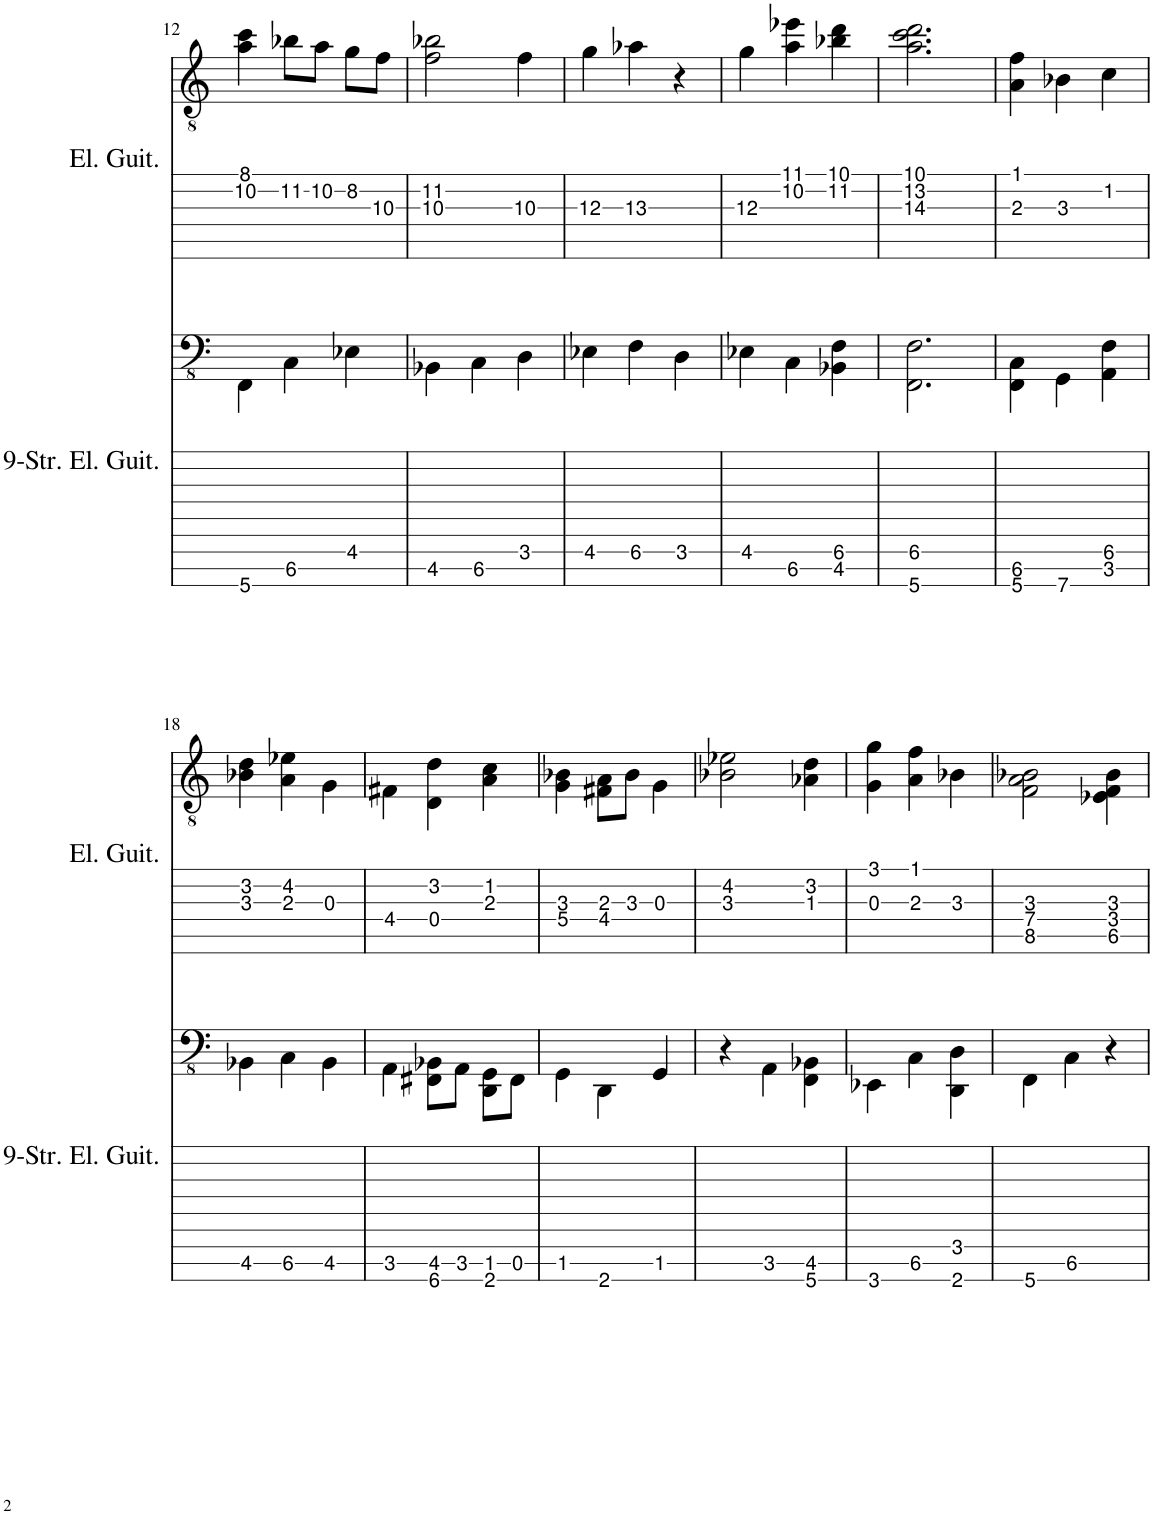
**kern	**kern	**kern	**kern
*part2	*part2	*part1	*part1
*staff4	*staff3	*staff2	*staff1
*I"9-String Electric Guitar	*	*I"Electric Guitar	*
*I'9-Str. El. Guit.	*	*I'El. Guit.	*
!!LO:PB:g=z
*	*clefFv4	*	*clefGv2
*k[]	*k[]	*k[]	*k[]
*M3/4	*M3/4	*M3/4	*M3/4
=12	=12	=12	=12
4FFF	4FFF\	4a 4cc	4a\ 4cc\
4CC	4CC\	8b-L	8b-X\L
.	.	8aJ	8a\J
4EE-X	4EE-X\	8gL	8g\L
.	.	8fJ	8f\J
=13	=13	=13	=13
4BBB-X	4BBB-X\	2f 2b-	2f\ 2b-X\
4CC	4CC\	.	.
4DD	4DD\	4f	4f\
=14	=14	=14	=14
4EE-X	4EE-X\	4g	4g\
4FF	4FF\	4a-	4a-X\
4DD	4DD\	4r	4r
=15	=15	=15	=15
4EE-X	4EE-X\	4g	4g\
4CC	4CC\	4a 4ee-	4a\ 4ee-X\
4BBB-X 4FF	4BBB-X\ 4FF\	4b- 4dd	4b-X\ 4dd\
=16	=16	=16	=16
2.FFF 2.FF	2.FFF\ 2.FF\	2.a 2.cc 2.dd	2.a\ 2.cc\ 2.dd\
=17	=17	=17	=17
4FFF 4CC	4FFF\ 4CC\	4A 4f	4A\ 4f\
4GGG	4GGG\	4B-	4B-X\
4AAA 4FF	4AAA\ 4FF\	4c	4c\
!!LO:LB:g=z
=18	=18	=18	=18
4BBB-X	4BBB-X\	4B- 4d	4B-X\ 4d\
4CC	4CC\	4A 4e-	4A\ 4e-X\
4BBB-	4BBB-\	4G	4G\
=19	=19	=19	=19
4AAA	4AAA\	4F#	4F#X\
8FFF#X\ 8BBB-X\L	8FFF#X\ 8BBB-X\L	4D 4d	4D\ 4d\
8AAAJ	8AAA\J	.	.
8DDD\ 8GGG\L	8DDD\ 8GGG\L	4A 4c	4A\ 4c\
8FFF#J	8FFF#\J	.	.
=20	=20	=20	=20
4GGG	4GGG\	4G 4B-	4G\ 4B-X\
4DDD	4DDD\	8F#\ 8A\L	8F#X\ 8A\L
.	.	8B-J	8B-\J
4GGG	4GGG/	4G	4G\
=21	=21	=21	=21
4r	4r	2B- 2e-	2B-X\ 2e-X\
4AAA	4AAA\	.	.
4FFF 4BBB-X	4FFF\ 4BBB-X\	4A- 4d	4A-X\ 4d\
=22	=22	=22	=22
4EEE-X	4EEE-X\	4G 4g	4G\ 4g\
4CC	4CC\	4A 4f	4A\ 4f\
4DDD 4DD	4DDD\ 4DD\	4B-	4B-X\
=23	=23	=23	=23
4FFF	4FFF\	2F 2A 2B-	2F\ 2A\ 2B-X\
4CC	4CC\	.	.
4r	4r	4E- 4F 4B-	4E-X\ 4F\ 4B-\
=	=	=	=
*-	*-	*-	*-
